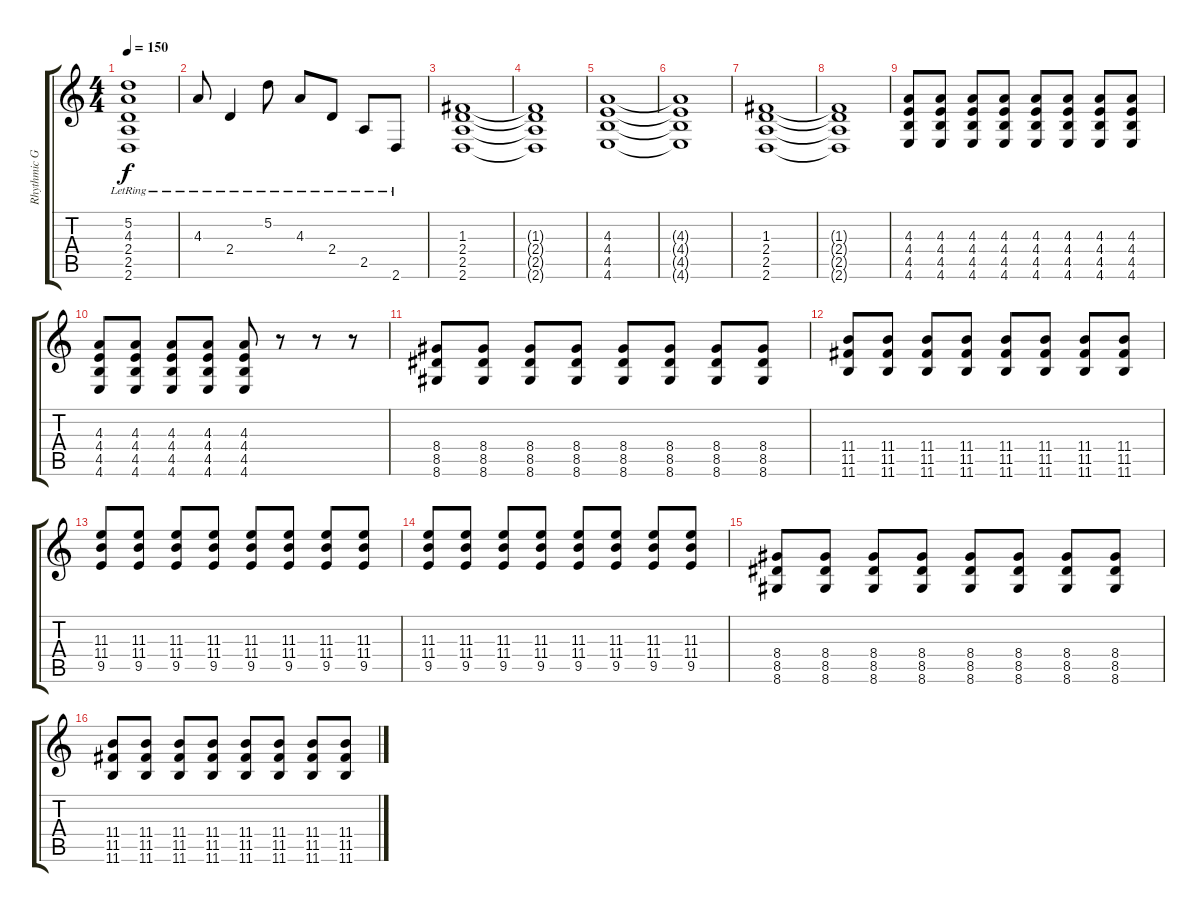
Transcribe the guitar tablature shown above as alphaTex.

\track ("Rhythmic Guitar (Drop C)" "Rhythmic G") {instrument distortionguitar}
\staff {score tabs}
\tuning (D4 A3 F3 C3 G2 C2) {hide}
\ts (4 4)
\tempo 150
\clef g2
\ks c
(5.2{lr} 4.3{lr} 2.4{lr} 2.5{lr} 2.6{lr}).1{dy f} |
4.3{lr}.8 2.4{lr}.4 5.2{lr}.8 4.3{lr}.8 2.4{lr}.8 2.5{lr}.8 2.6{lr}.8 |
(1.3 2.4 2.5 2.6).1 |
(1.3{t} 2.4{t} 2.5{t} 2.6{t}).1 |
(4.3 4.4 4.5 4.6).1 |
(4.3{t} 4.4{t} 4.5{t} 4.6{t}).1 |
(1.3 2.4 2.5 2.6).1 |
(1.3{t} 2.4{t} 2.5{t} 2.6{t}).1 |
(4.3 4.4 4.5 4.6).8 (4.3 4.4 4.5 4.6).8 (4.3 4.4 4.5 4.6).8 (4.3 4.4 4.5 4.6).8 (4.3 4.4 4.5 4.6).8 (4.3 4.4 4.5 4.6).8 (4.3 4.4 4.5 4.6).8 (4.3 4.4 4.5 4.6).8 |
(4.3 4.4 4.5 4.6).8 (4.3 4.4 4.5 4.6).8 (4.3 4.4 4.5 4.6).8 (4.3 4.4 4.5 4.6).8 (4.3 4.4 4.5 4.6).8 r.8 r.8 r.8 |
(8.4 8.5 8.6).8 (8.4 8.5 8.6).8 (8.4 8.5 8.6).8 (8.4 8.5 8.6).8 (8.4 8.5 8.6).8 (8.4 8.5 8.6).8 (8.4 8.5 8.6).8 (8.4 8.5 8.6).8 |
(11.4 11.5 11.6).8 (11.4 11.5 11.6).8 (11.4 11.5 11.6).8 (11.4 11.5 11.6).8 (11.4 11.5 11.6).8 (11.4 11.5 11.6).8 (11.4 11.5 11.6).8 (11.4 11.5 11.6).8 |
(11.3 11.4 9.5).8 (11.3 11.4 9.5).8 (11.3 11.4 9.5).8 (11.3 11.4 9.5).8 (11.3 11.4 9.5).8 (11.3 11.4 9.5).8 (11.3 11.4 9.5).8 (11.3 11.4 9.5).8 |
(11.3 11.4 9.5).8 (11.3 11.4 9.5).8 (11.3 11.4 9.5).8 (11.3 11.4 9.5).8 (11.3 11.4 9.5).8 (11.3 11.4 9.5).8 (11.3 11.4 9.5).8 (11.3 11.4 9.5).8 |
(8.4 8.5 8.6).8 (8.4 8.5 8.6).8 (8.4 8.5 8.6).8 (8.4 8.5 8.6).8 (8.4 8.5 8.6).8 (8.4 8.5 8.6).8 (8.4 8.5 8.6).8 (8.4 8.5 8.6).8 |
(11.4 11.5 11.6).8 (11.4 11.5 11.6).8 (11.4 11.5 11.6).8 (11.4 11.5 11.6).8 (11.4 11.5 11.6).8 (11.4 11.5 11.6).8 (11.4 11.5 11.6).8 (11.4 11.5 11.6).8
